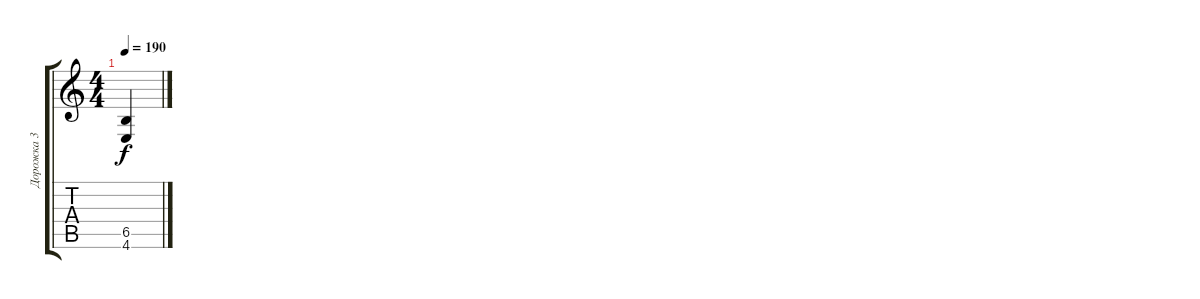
\track ("Дорожка 3" "Дорожка 3") {instrument overdrivenguitar}
\staff {score tabs}
\tuning (C4 G3 Eb3 Bb2 F2 C2) {hide}
\ts (4 4)
\tempo 190
\clef g2
\ks c
(6.5 4.6).4{dy f}
